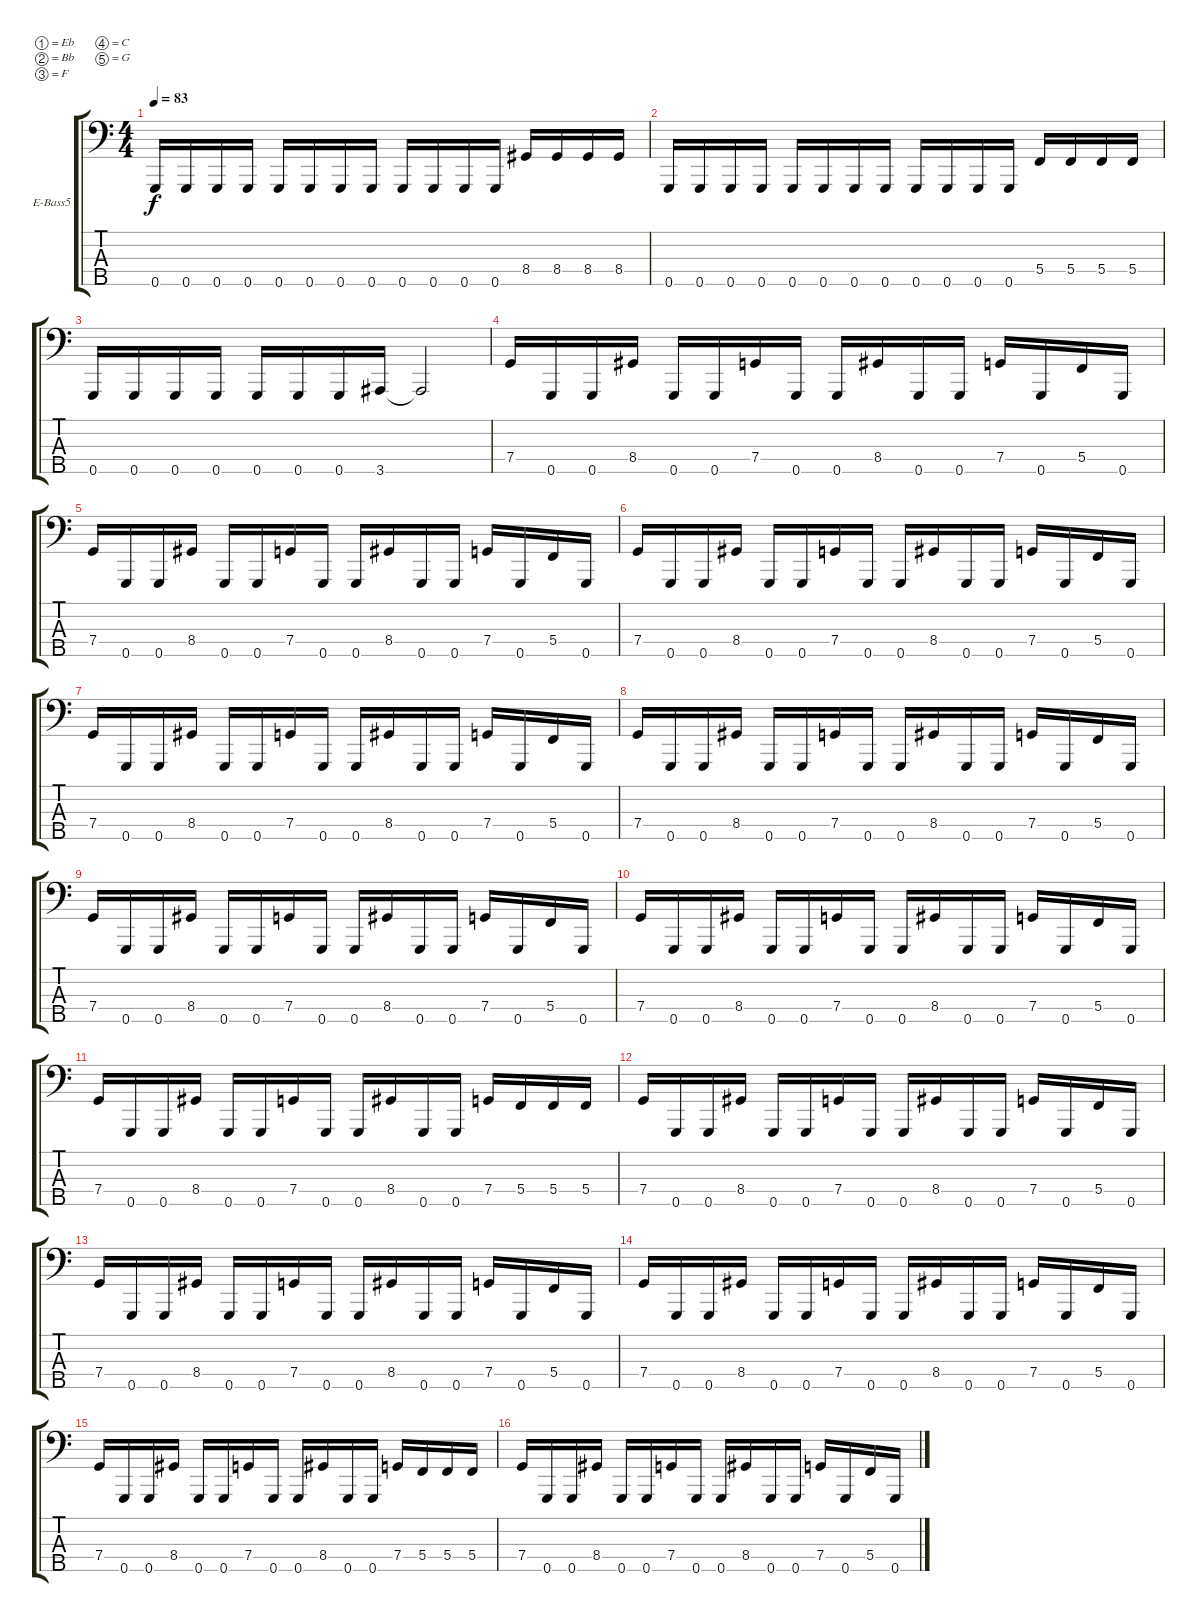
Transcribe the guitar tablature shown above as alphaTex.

\defaultSystemsLayout 4
\bracketExtendMode groupsimilarinstruments
\firstSystemTrackNameOrientation horizontal
\otherSystemsTrackNameOrientation horizontal
\track ("Bass Dist." "E-Bass5") {instrument electricbassfinger}
\staff {score tabs}
\tuning (Eb2 Bb1 F1 C1 G0)
\ts (4 4)
\tempo 83
\clef f4
\scale
0.333333
\ks c
0.5.16{dy f} 0.5.16 0.5.16 0.5.16 0.5.16 0.5.16 0.5.16 0.5.16 0.5.16 0.5.16 0.5.16 0.5.16 8.4.16 8.4.16 8.4.16 8.4.16 |
\scale
0.333333 0.5.16 0.5.16 0.5.16 0.5.16 0.5.16 0.5.16 0.5.16 0.5.16 0.5.16 0.5.16 0.5.16 0.5.16 5.4.16 5.4.16 5.4.16 5.4.16 |
\scale
0.333333 0.5.16 0.5.16 0.5.16 0.5.16 0.5.16 0.5.16 0.5.16 3.5.16 3.5{t}.2 |
\scale
0.333333 7.4.16 0.5.16 0.5.16 8.4.16 0.5.16 0.5.16 7.4.16 0.5.16 0.5.16 8.4.16 0.5.16 0.5.16 7.4.16 0.5.16 5.4.16 0.5.16 |
\scale
0.333333 7.4.16 0.5.16 0.5.16 8.4.16 0.5.16 0.5.16 7.4.16 0.5.16 0.5.16 8.4.16 0.5.16 0.5.16 7.4.16 0.5.16 5.4.16 0.5.16 |
\scale
0.333333 7.4.16 0.5.16 0.5.16 8.4.16 0.5.16 0.5.16 7.4.16 0.5.16 0.5.16 8.4.16 0.5.16 0.5.16 7.4.16 0.5.16 5.4.16 0.5.16 |
\scale
0.333333 7.4.16 0.5.16 0.5.16 8.4.16 0.5.16 0.5.16 7.4.16 0.5.16 0.5.16 8.4.16 0.5.16 0.5.16 7.4.16 0.5.16 5.4.16 0.5.16 |
\scale
0.333333 7.4.16 0.5.16 0.5.16 8.4.16 0.5.16 0.5.16 7.4.16 0.5.16 0.5.16 8.4.16 0.5.16 0.5.16 7.4.16 0.5.16 5.4.16 0.5.16 |
\scale
0.333333 7.4.16 0.5.16 0.5.16 8.4.16 0.5.16 0.5.16 7.4.16 0.5.16 0.5.16 8.4.16 0.5.16 0.5.16 7.4.16 0.5.16 5.4.16 0.5.16 |
\scale
0.333333 7.4.16 0.5.16 0.5.16 8.4.16 0.5.16 0.5.16 7.4.16 0.5.16 0.5.16 8.4.16 0.5.16 0.5.16 7.4.16 0.5.16 5.4.16 0.5.16 |
\scale
0.333333 7.4.16 0.5.16 0.5.16 8.4.16 0.5.16 0.5.16 7.4.16 0.5.16 0.5.16 8.4.16 0.5.16 0.5.16 7.4.16 5.4.16 5.4.16 5.4.16 |
\scale
0.333333 7.4.16 0.5.16 0.5.16 8.4.16 0.5.16 0.5.16 7.4.16 0.5.16 0.5.16 8.4.16 0.5.16 0.5.16 7.4.16 0.5.16 5.4.16 0.5.16 |
\scale
0.333333 7.4.16 0.5.16 0.5.16 8.4.16 0.5.16 0.5.16 7.4.16 0.5.16 0.5.16 8.4.16 0.5.16 0.5.16 7.4.16 0.5.16 5.4.16 0.5.16 |
\scale
0.333333 7.4.16 0.5.16 0.5.16 8.4.16 0.5.16 0.5.16 7.4.16 0.5.16 0.5.16 8.4.16 0.5.16 0.5.16 7.4.16 0.5.16 5.4.16 0.5.16 |
\scale
0.333333 7.4.16 0.5.16 0.5.16 8.4.16 0.5.16 0.5.16 7.4.16 0.5.16 0.5.16 8.4.16 0.5.16 0.5.16 7.4.16 5.4.16 5.4.16 5.4.16 |
\scale
0.333333 7.4.16 0.5.16 0.5.16 8.4.16 0.5.16 0.5.16 7.4.16 0.5.16 0.5.16 8.4.16 0.5.16 0.5.16 7.4.16 0.5.16 5.4.16 0.5.16
